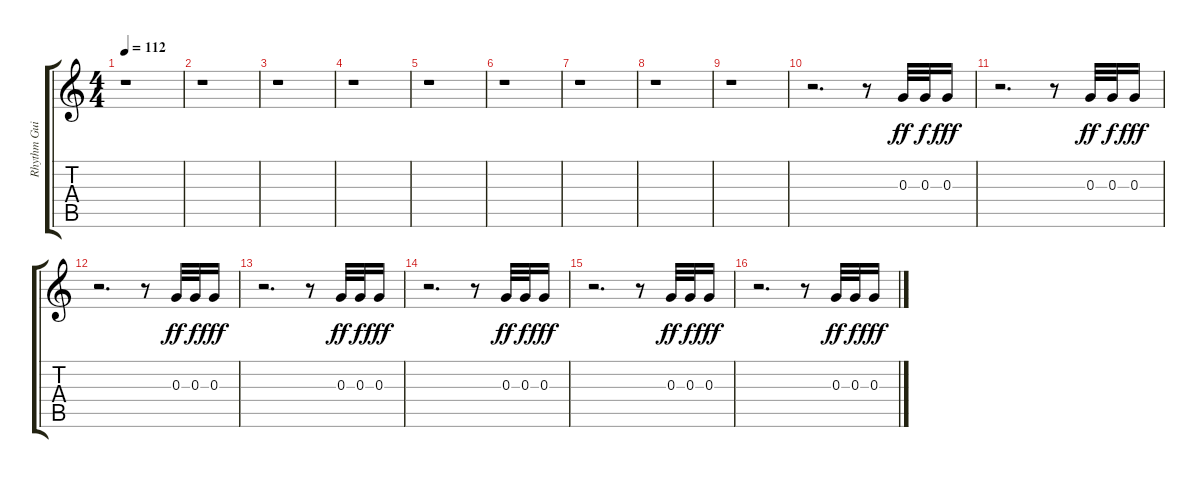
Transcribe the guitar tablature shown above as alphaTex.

\track ("Rhythm Guitar Lick" "Rhythm Gui") {instrument electricguitarclean}
\staff {score tabs}
\tuning (E4 B3 G3 D3 A2 E2) {hide}
\ts (4 4)
\tempo 112
\clef g2
\ks c
r.1{dy fff} |
r.1 |
r.1 |
r.1 |
r.1 |
r.1 |
r.1 |
r.1 |
r.1 |
r.2{d} r.8 0.3.32{dy ff} 0.3.32{dy f} 0.3.16{dy fff} |
r.2{d} r.8 0.3.32{dy ff} 0.3.32{dy f} 0.3.16{dy fff} |
r.2{d} r.8 0.3.32{dy ff} 0.3.32{dy f} 0.3.16{dy fff} |
r.2{d} r.8 0.3.32{dy ff} 0.3.32{dy f} 0.3.16{dy fff} |
r.2{d} r.8 0.3.32{dy ff} 0.3.32{dy f} 0.3.16{dy fff} |
r.2{d} r.8 0.3.32{dy ff} 0.3.32{dy f} 0.3.16{dy fff} |
r.2{d} r.8 0.3.32{dy ff} 0.3.32{dy f} 0.3.16{dy fff}
